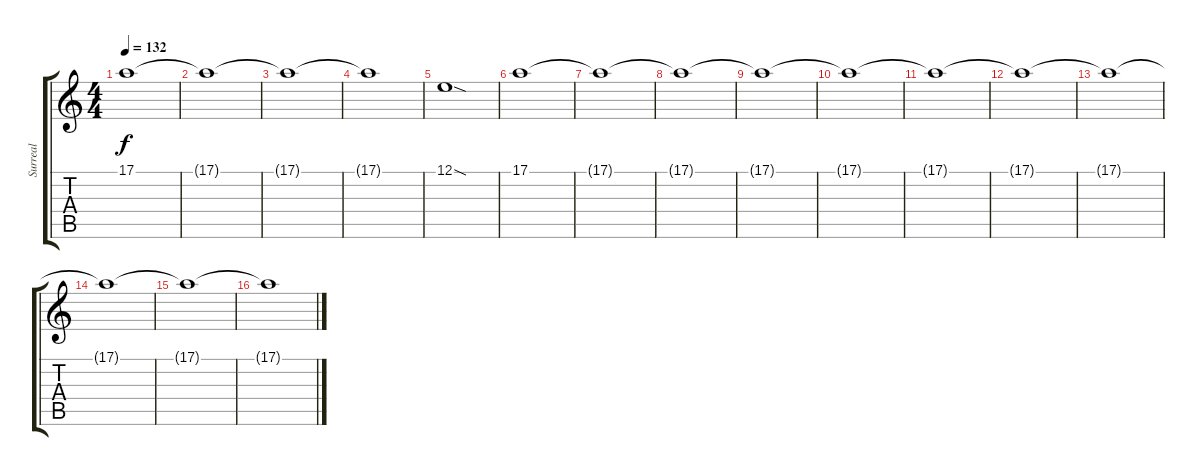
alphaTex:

\track ("Surreal" "Surreal") {instrument lead1square}
\staff {score tabs}
\tuning (E4 B3 G3 D3 A2 E2) {hide}
\ts (4 4)
\tempo 132
\clef g2
\ks c
17.1{t}.1{dy f} |
17.1{t}.1 |
17.1{t}.1 |
17.1{t}.1 |
12.1{sod}.1{volume 16 instrument seashore} |
17.1.1{volume 5 instrument lead1square} |
17.1{t}.1 |
17.1{t}.1 |
17.1{t}.1 |
17.1{t}.1 |
17.1{t}.1 |
17.1{t}.1 |
17.1{t}.1 |
17.1{t}.1 |
17.1{t}.1 |
17.1{t}.1
